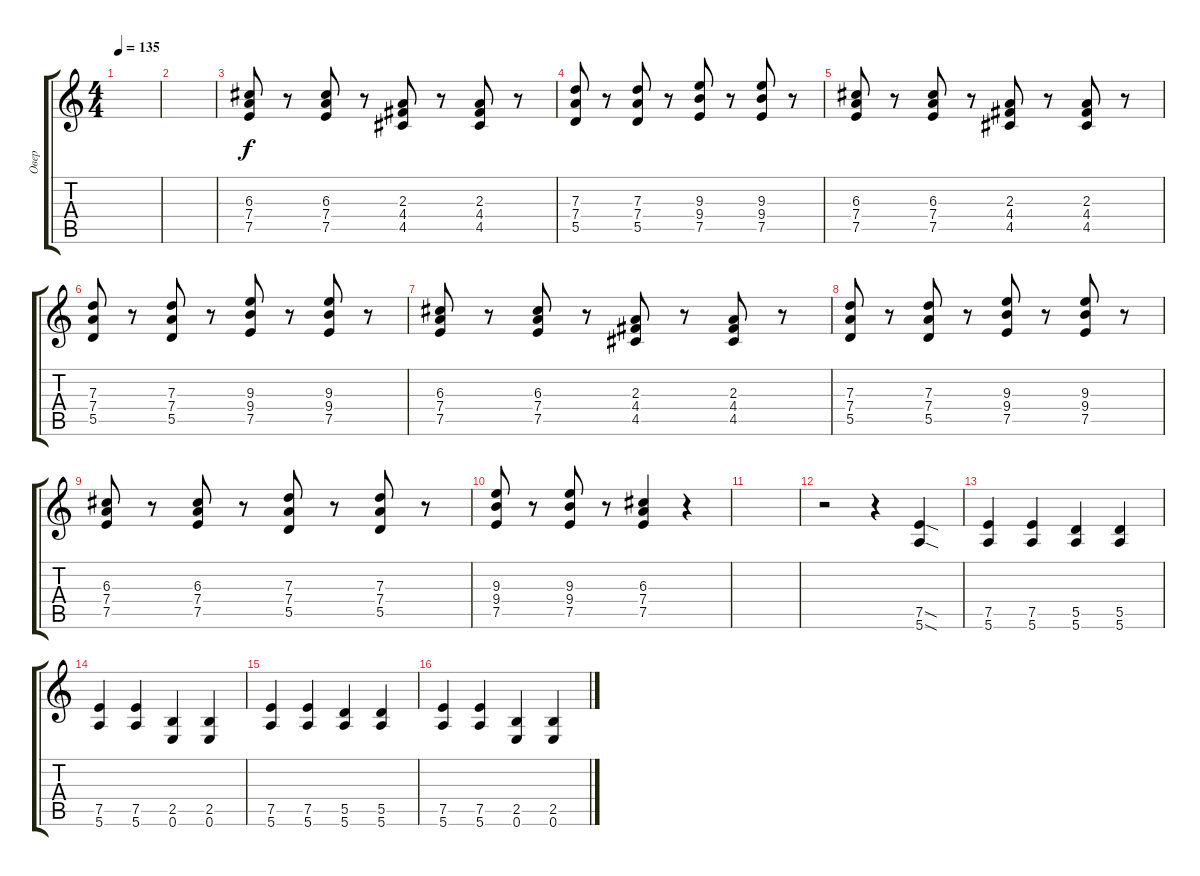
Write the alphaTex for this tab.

\track ("Овер" "Овер") {instrument overdrivenguitar}
\staff {score tabs}
\tuning (E4 B3 G3 D3 A2 E2) {hide}
\ts (4 4)
\tempo 135
\clef g2
\ks c
|
|
(6.3 7.4 7.5).8 r.8 (6.3 7.4 7.5).8 r.8 (2.3 4.4 4.5).8 r.8 (2.3 4.4 4.5).8 r.8 |
(7.3 7.4 5.5).8 r.8 (7.3 7.4 5.5).8 r.8 (9.3 9.4 7.5).8 r.8 (9.3 9.4 7.5).8 r.8 |
(6.3 7.4 7.5).8 r.8 (6.3 7.4 7.5).8 r.8 (2.3 4.4 4.5).8 r.8 (2.3 4.4 4.5).8 r.8 |
(7.3 7.4 5.5).8 r.8 (7.3 7.4 5.5).8 r.8 (9.3 9.4 7.5).8 r.8 (9.3 9.4 7.5).8 r.8 |
(6.3 7.4 7.5).8 r.8 (6.3 7.4 7.5).8 r.8 (2.3 4.4 4.5).8 r.8 (2.3 4.4 4.5).8 r.8 |
(7.3 7.4 5.5).8 r.8 (7.3 7.4 5.5).8 r.8 (9.3 9.4 7.5).8 r.8 (9.3 9.4 7.5).8 r.8 |
(6.3 7.4 7.5).8 r.8 (6.3 7.4 7.5).8 r.8 (7.3 7.4 5.5).8 r.8 (7.3 7.4 5.5).8 r.8 |
(9.3 9.4 7.5).8 r.8 (9.3 9.4 7.5).8 r.8 (6.3 7.4 7.5).4 r.4 |
|
r.2 r.4 (7.5{sod} 5.6{sod}).4 |
(7.5 5.6).4 (7.5 5.6).4 (5.5 5.6).4 (5.5 5.6).4 |
(7.5 5.6).4 (7.5 5.6).4 (2.5 0.6).4 (2.5 0.6).4 |
(7.5 5.6).4 (7.5 5.6).4 (5.5 5.6).4 (5.5 5.6).4 |
(7.5 5.6).4 (7.5 5.6).4 (2.5 0.6).4 (2.5 0.6).4
